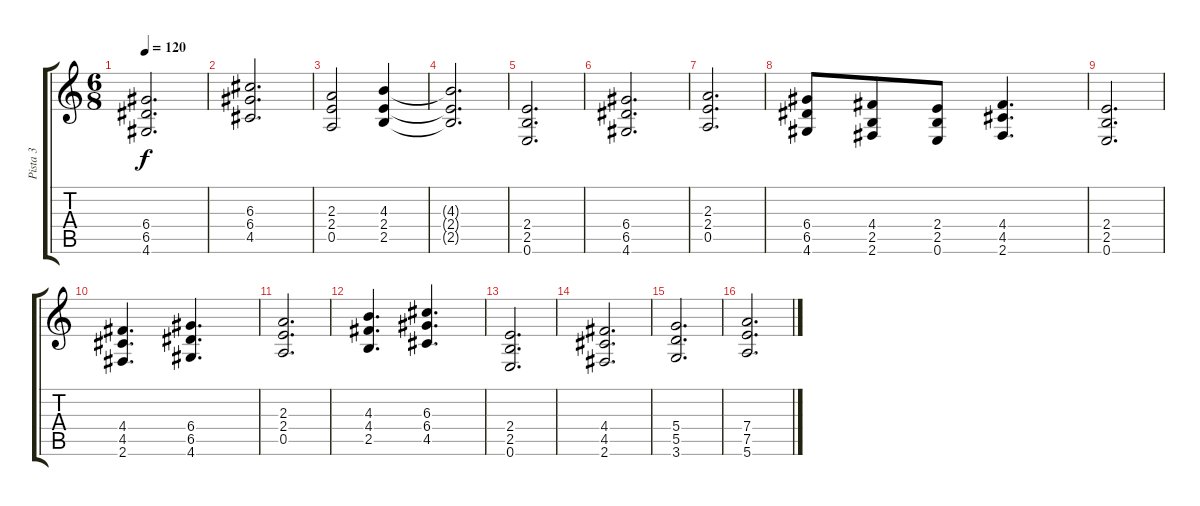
\track ("Pista 3" "Pista 3") {instrument distortionguitar}
\staff {score tabs}
\tuning (E4 B3 G3 D3 A2 E2) {hide}
\ts (6 8)
\tempo 120
\clef g2
\ks c
(6.4 6.5 4.6).2{d dy f} |
(6.3 6.4 4.5).2{d} |
(2.3 2.4 0.5).2 (4.3 2.4 2.5).4 |
(4.3{t} 2.4{t} 2.5{t}).2{d} |
(2.4 2.5 0.6).2{d} |
(6.4 6.5 4.6).2{d} |
(2.3 2.4 0.5).2{d} |
(6.4 6.5 4.6).8 (4.4 2.5 2.6).8 (2.4 2.5 0.6).8 (4.4 4.5 2.6).4{d} |
(2.4 2.5 0.6).2{d} |
(4.4 4.5 2.6).4{d} (6.4 6.5 4.6).4{d} |
(2.3 2.4 0.5).2{d} |
(4.3 4.4 2.5).4{d} (6.3 6.4 4.5).4{d} |
(2.4 2.5 0.6).2{d} |
(4.4 4.5 2.6).2{d} |
(5.4 5.5 3.6).2{d} |
(7.4 7.5 5.6).2{d}
